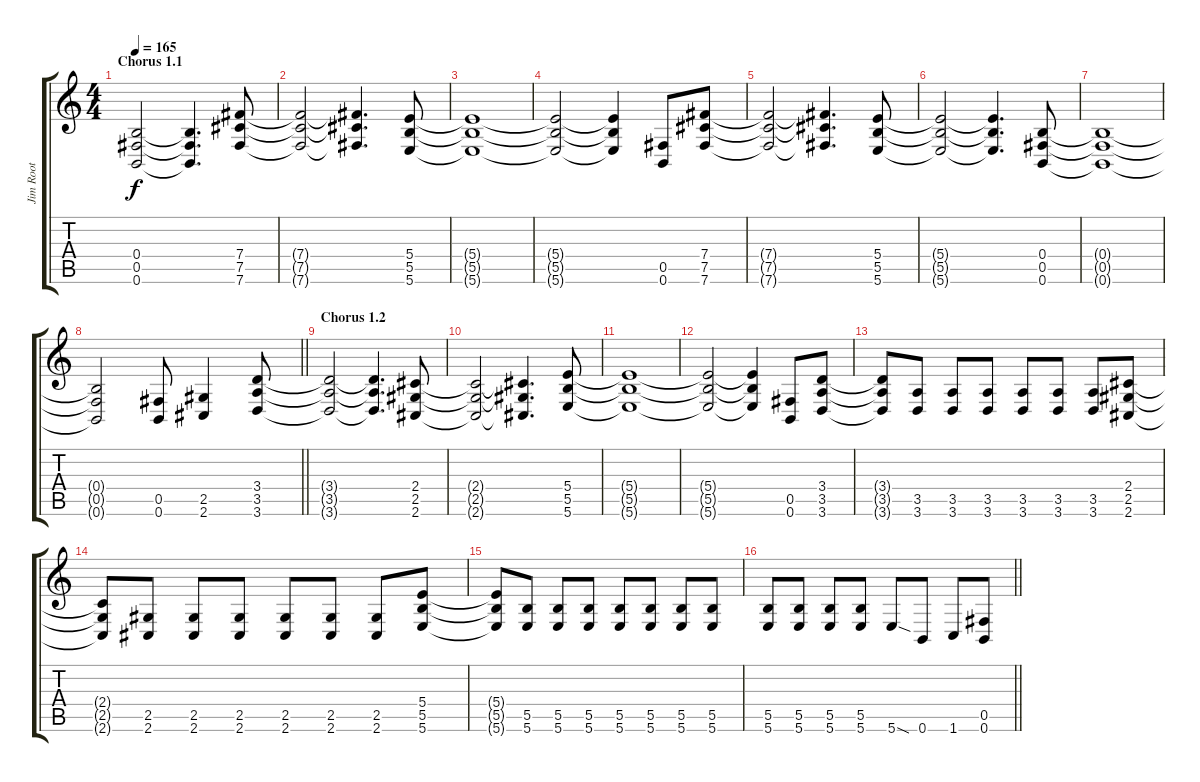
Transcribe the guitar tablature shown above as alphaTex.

\track ("Jim Root" "Jim Root") {instrument distortionguitar}
\staff {score tabs}
\tuning (Db4 Ab3 E3 B2 Gb2 B1) {hide}
\ts (4 4)
\section ("" "Chorus 1.1")
\tempo 165
\clef g2
\ks c
(0.4 0.5 0.6).2{dy f} (0.4{t} 0.5{t} 0.6{t}).4{d} (7.4 7.5 7.6).8 |
(7.4{t} 7.5{t} 7.6{t}).2 (7.4{t} 7.5{t} 7.6{t}).4{d} (5.4 5.5 5.6).8 |
(5.4{t} 5.5{t} 5.6{t}).1 |
(5.4{t} 5.5{t} 5.6{t}).2 (5.4{t} 5.5{t} 5.6{t}).4 (0.5 0.6).8 (7.4 7.5 7.6).8 |
(7.4{t} 7.5{t} 7.6{t}).2 (7.4{t} 7.5{t} 7.6{t}).4{d} (5.4 5.5 5.6).8 |
(5.4{t} 5.5{t} 5.6{t}).2 (5.4{t} 5.5{t} 5.6{t}).4{d} (0.4 0.5 0.6).8 |
(0.4{t} 0.5{t} 0.6{t}).1 |
\barLineRight lightlight
(0.4{t} 0.5{t} 0.6{t}).2 (0.5 0.6).8 (2.5 2.6).4 (3.4 3.5 3.6).8 |
\section ("" "Chorus 1.2")
(3.4{t} 3.5{t} 3.6{t}).2 (3.4{t} 3.5{t} 3.6{t}).4{d} (2.4 2.5 2.6).8 |
(2.4{t} 2.5{t} 2.6{t}).2 (2.4{t} 2.5{t} 2.6{t}).4{d} (5.4 5.5 5.6).8 |
(5.4{t} 5.5{t} 5.6{t}).1 |
(5.4{t} 5.5{t} 5.6{t}).2 (5.4{t} 5.5{t} 5.6{t}).4 (0.5 0.6).8 (3.4 3.5 3.6).8 |
(3.4{t} 3.5{t} 3.6{t}).8 (3.5 3.6).8 (3.5 3.6).8 (3.5 3.6).8 (3.5 3.6).8 (3.5 3.6).8 (3.5 3.6).8 (2.4 2.5 2.6).8 |
(2.4{t} 2.5{t} 2.6{t}).8 (2.5 2.6).8 (2.5 2.6).8 (2.5 2.6).8 (2.5 2.6).8 (2.5 2.6).8 (2.5 2.6).8 (5.4 5.5 5.6).8 |
(5.4{t} 5.5{t} 5.6{t}).8 (5.5 5.6).8 (5.5 5.6).8 (5.5 5.6).8 (5.5 5.6).8 (5.5 5.6).8 (5.5 5.6).8 (5.5 5.6).8 |
\barLineRight lightlight
(5.5 5.6).8 (5.5 5.6).8 (5.5 5.6).8 (5.5 5.6).8 5.6{sod}.8 0.6.8 1.6.8 (0.5 0.6).8
